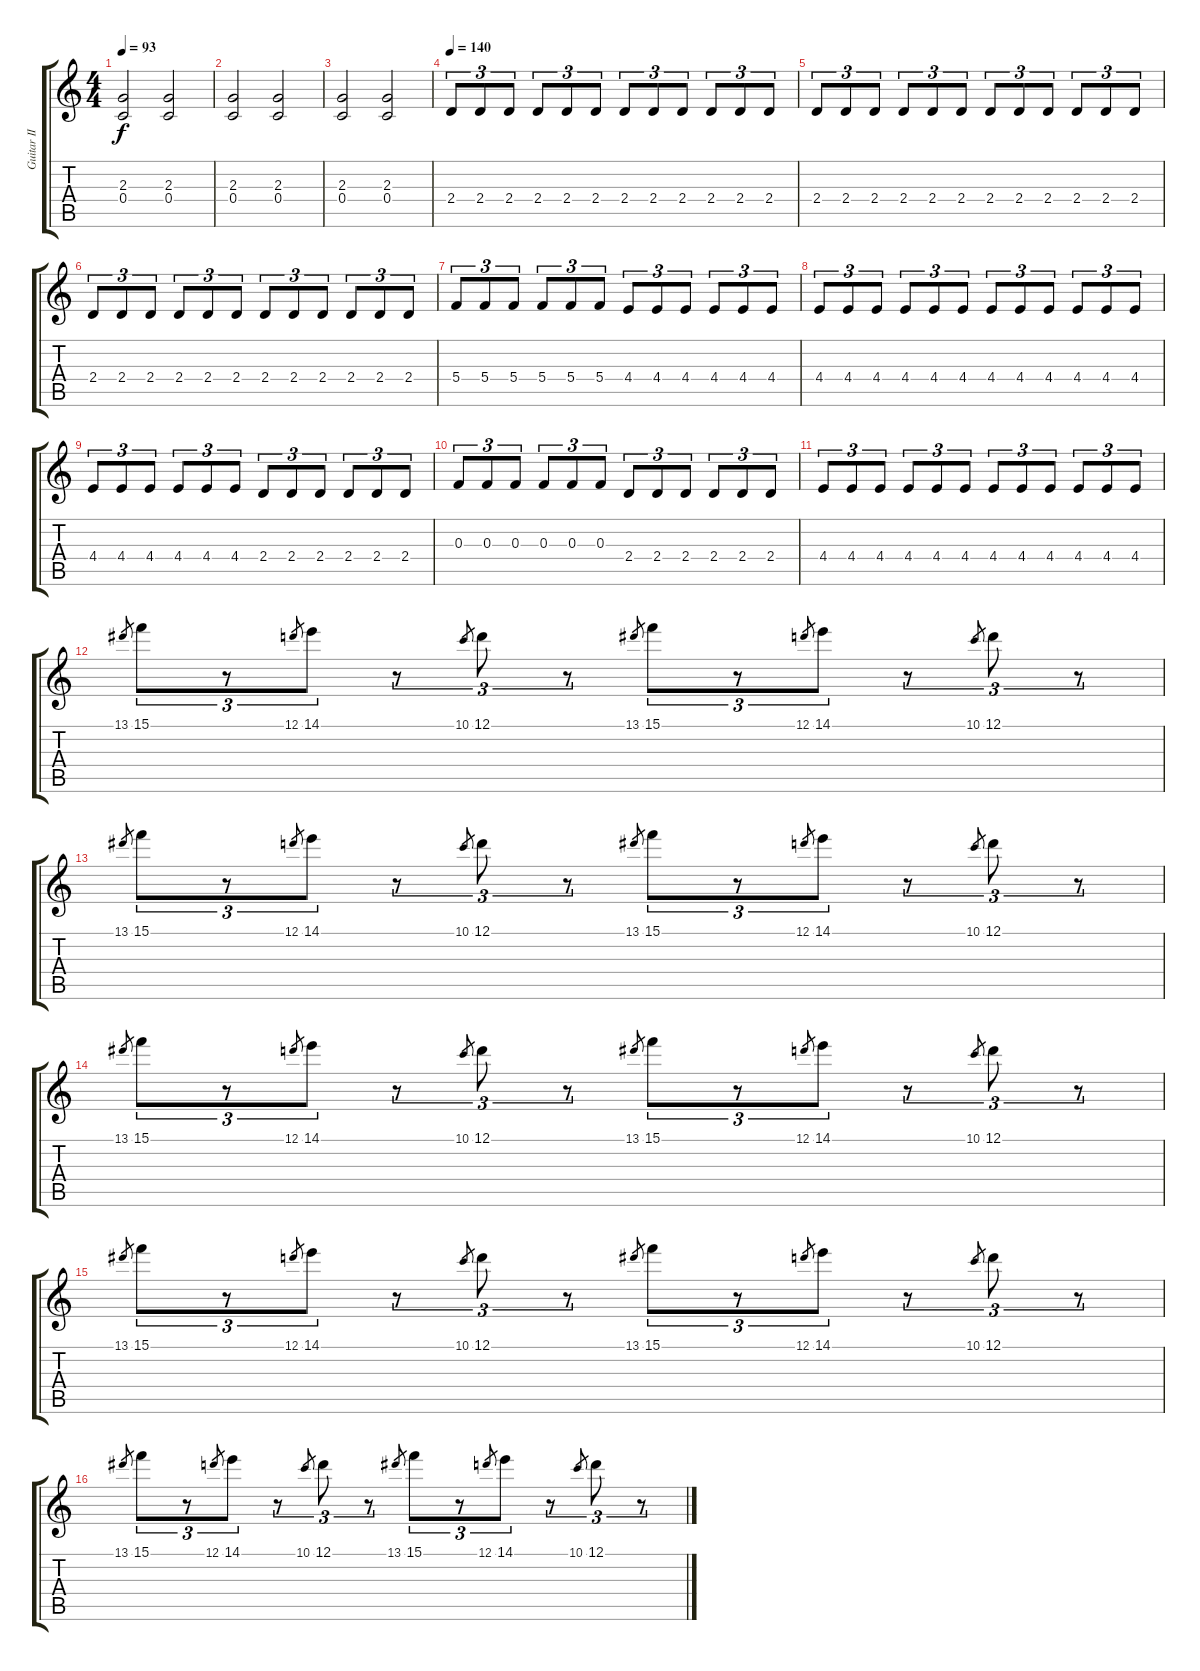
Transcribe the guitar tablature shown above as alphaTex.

\track ("Guitar II" "Guitar II") {instrument distortionguitar}
\staff {score tabs}
\tuning (D4 A3 F3 C3 G2 D2) {hide}
\ts (4 4)
\tempo 93
\clef g2
\ks c
(2.3 0.4).2{dy f} (2.3 0.4).2 |
(2.3 0.4).2 (2.3 0.4).2 |
(2.3 0.4).2 (2.3 0.4).2 |
\tempo 140
2.4.8{tu (3 2)} 2.4.8{tu (3 2)} 2.4.8{tu (3 2)} 2.4.8{tu (3 2)} 2.4.8{tu (3 2)} 2.4.8{tu (3 2)} 2.4.8{tu (3 2)} 2.4.8{tu (3 2)} 2.4.8{tu (3 2)} 2.4.8{tu (3 2)} 2.4.8{tu (3 2)} 2.4.8{tu (3 2)} |
2.4.8{tu (3 2)} 2.4.8{tu (3 2)} 2.4.8{tu (3 2)} 2.4.8{tu (3 2)} 2.4.8{tu (3 2)} 2.4.8{tu (3 2)} 2.4.8{tu (3 2)} 2.4.8{tu (3 2)} 2.4.8{tu (3 2)} 2.4.8{tu (3 2)} 2.4.8{tu (3 2)} 2.4.8{tu (3 2)} |
2.4.8{tu (3 2)} 2.4.8{tu (3 2)} 2.4.8{tu (3 2)} 2.4.8{tu (3 2)} 2.4.8{tu (3 2)} 2.4.8{tu (3 2)} 2.4.8{tu (3 2)} 2.4.8{tu (3 2)} 2.4.8{tu (3 2)} 2.4.8{tu (3 2)} 2.4.8{tu (3 2)} 2.4.8{tu (3 2)} |
5.4.8{tu (3 2)} 5.4.8{tu (3 2)} 5.4.8{tu (3 2)} 5.4.8{tu (3 2)} 5.4.8{tu (3 2)} 5.4.8{tu (3 2)} 4.4.8{tu (3 2)} 4.4.8{tu (3 2)} 4.4.8{tu (3 2)} 4.4.8{tu (3 2)} 4.4.8{tu (3 2)} 4.4.8{tu (3 2)} |
4.4.8{tu (3 2)} 4.4.8{tu (3 2)} 4.4.8{tu (3 2)} 4.4.8{tu (3 2)} 4.4.8{tu (3 2)} 4.4.8{tu (3 2)} 4.4.8{tu (3 2)} 4.4.8{tu (3 2)} 4.4.8{tu (3 2)} 4.4.8{tu (3 2)} 4.4.8{tu (3 2)} 4.4.8{tu (3 2)} |
4.4.8{tu (3 2)} 4.4.8{tu (3 2)} 4.4.8{tu (3 2)} 4.4.8{tu (3 2)} 4.4.8{tu (3 2)} 4.4.8{tu (3 2)} 2.4.8{tu (3 2)} 2.4.8{tu (3 2)} 2.4.8{tu (3 2)} 2.4.8{tu (3 2)} 2.4.8{tu (3 2)} 2.4.8{tu (3 2)} |
0.3.8{tu (3 2)} 0.3.8{tu (3 2)} 0.3.8{tu (3 2)} 0.3.8{tu (3 2)} 0.3.8{tu (3 2)} 0.3.8{tu (3 2)} 2.4.8{tu (3 2)} 2.4.8{tu (3 2)} 2.4.8{tu (3 2)} 2.4.8{tu (3 2)} 2.4.8{tu (3 2)} 2.4.8{tu (3 2)} |
4.4.8{tu (3 2)} 4.4.8{tu (3 2)} 4.4.8{tu (3 2)} 4.4.8{tu (3 2)} 4.4.8{tu (3 2)} 4.4.8{tu (3 2)} 4.4.8{tu (3 2)} 4.4.8{tu (3 2)} 4.4.8{tu (3 2)} 4.4.8{tu (3 2)} 4.4.8{tu (3 2)} 4.4.8{tu (3 2)} |
13.1.8{gr} 15.1.8{tu (3 2)} r.8{tu (3 2)} 12.1.8{gr} 14.1.8{tu (3 2)} r.8{tu (3 2)} 10.1.8{gr} 12.1.8{tu (3 2)} r.8{tu (3 2)} 13.1.8{gr} 15.1.8{tu (3 2)} r.8{tu (3 2)} 12.1.8{gr} 14.1.8{tu (3 2)} r.8{tu (3 2)} 10.1.8{gr} 12.1.8{tu (3 2)} r.8{tu (3 2)} |
13.1.8{gr} 15.1.8{tu (3 2)} r.8{tu (3 2)} 12.1.8{gr} 14.1.8{tu (3 2)} r.8{tu (3 2)} 10.1.8{gr} 12.1.8{tu (3 2)} r.8{tu (3 2)} 13.1.8{gr} 15.1.8{tu (3 2)} r.8{tu (3 2)} 12.1.8{gr} 14.1.8{tu (3 2)} r.8{tu (3 2)} 10.1.8{gr} 12.1.8{tu (3 2)} r.8{tu (3 2)} |
13.1.8{gr} 15.1.8{tu (3 2)} r.8{tu (3 2)} 12.1.8{gr} 14.1.8{tu (3 2)} r.8{tu (3 2)} 10.1.8{gr} 12.1.8{tu (3 2)} r.8{tu (3 2)} 13.1.8{gr} 15.1.8{tu (3 2)} r.8{tu (3 2)} 12.1.8{gr} 14.1.8{tu (3 2)} r.8{tu (3 2)} 10.1.8{gr} 12.1.8{tu (3 2)} r.8{tu (3 2)} |
13.1.8{gr} 15.1.8{tu (3 2)} r.8{tu (3 2)} 12.1.8{gr} 14.1.8{tu (3 2)} r.8{tu (3 2)} 10.1.8{gr} 12.1.8{tu (3 2)} r.8{tu (3 2)} 13.1.8{gr} 15.1.8{tu (3 2)} r.8{tu (3 2)} 12.1.8{gr} 14.1.8{tu (3 2)} r.8{tu (3 2)} 10.1.8{gr} 12.1.8{tu (3 2)} r.8{tu (3 2)} |
13.1.8{gr} 15.1.8{tu (3 2)} r.8{tu (3 2)} 12.1.8{gr} 14.1.8{tu (3 2)} r.8{tu (3 2)} 10.1.8{gr} 12.1.8{tu (3 2)} r.8{tu (3 2)} 13.1.8{gr} 15.1.8{tu (3 2)} r.8{tu (3 2)} 12.1.8{gr} 14.1.8{tu (3 2)} r.8{tu (3 2)} 10.1.8{gr} 12.1.8{tu (3 2)} r.8{tu (3 2)}
